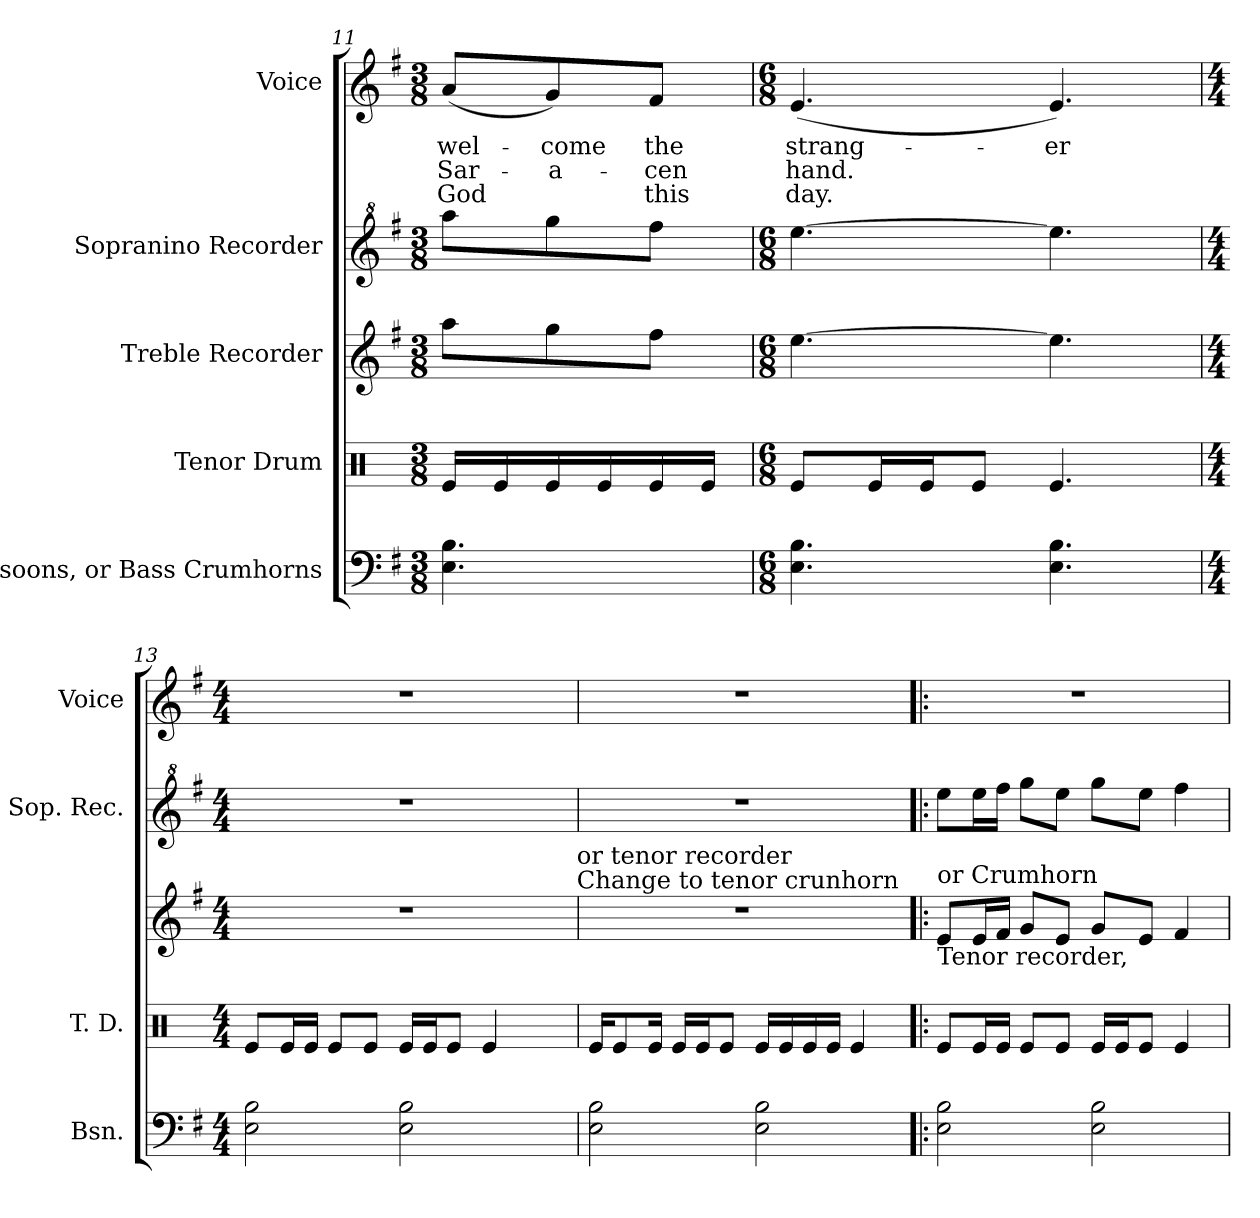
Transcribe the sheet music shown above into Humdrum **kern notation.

**kern	**kern	**kern	**kern	**kern	**text	**text	**text
*part5	*part4	*part3	*part2	*part1	*part1	*part1	*part1
*staff5	*staff4	*staff3	*staff2	*staff1	*staff1	*staff1	*staff1
*I"Bassoons, or Bass Crumhorns	*I"Tenor Drum	*I"Treble Recorder	*I"Sopranino Recorder	*I"Voice	*	*	*
*I'Bsn.	*I'T. D.	*	*I'Sop. Rec.	*I'Voice	*	*	*
*clefF4	*clefX	*clefG2	*clefG^2	*clefG2	*	*	*
*	*	*	*ITrd-7c-12	*	*	*	*
*k[f#]	*k[]	*k[f#]	*k[f#]	*k[f#]	*	*	*
*G:	*C:	*G:	*G:	*G:	*	*	*
*M3/8	*M3/8	*M3/8	*M3/8	*M3/8	*	*	*
=11	=11	=11	=11	=11	=11	=11	=11
!	!	!	!	!	!LO:LY:b:color=#000000	!LO:LY:b:color=#000000	!LO:LY:b:color=#000000
4.Ei\ 4.Bi	16Rei/LL	8aai\L	8aaaai\L	(8ai/L	wel-	Sar-	God
.	16Rei/	.	.	.	.	.	.
!	!	!	!	!	!LO:LY:b:color=#000000	!LO:LY:b:color=#000000	!
.	16Rei/	8ggi\	8ggggi\	8gi/)	-come	-a-	.
.	16Rei/	.	.	.	.	.	.
!	!	!	!	!	!LO:LY:b:color=#000000	!LO:LY:b:color=#000000	!LO:LY:b:color=#000000
.	16Rei/	8ff#i\J	8ffff#i\J	8f#i/J	the	-cen	this
.	16Rei/JJ	.	.	.	.	.	.
=12	=12	=12	=12	=12	=12	=12	=12
*M6/8	*M6/8	*M6/8	*M6/8	*M6/8	*	*	*
!	!	!	!	!	!LO:LY:b:color=#000000	!LO:LY:b:color=#000000	!LO:LY:b:color=#000000
4.Ei\ 4.Bi	8Rei/L	[4.eei\	[4.eeeei\	(4.ei/	strang-	hand.	day.
.	16Rei/L	.	.	.	.	.	.
.	16Rei/J	.	.	.	.	.	.
.	8Rei/J	.	.	.	.	.	.
!	!	!	!	!	!LO:LY:b:color=#000000	!	!
4.Ei\ 4.Bi	4.Rei/	4.eei\]	4.eeeei\]	4.ei/)	-er	.	.
=13	=13	=13	=13	=13	=13	=13	=13
*M4/4	*M4/4	*M4/4	*M4/4	*M4/4	*	*	*
*MM112	*	*	*MM112	*MM112	*	*	*
*	*	*^	*	*	*	*	*
2Ei\ 2Bi	8Rei/L	1r	2ryy	1r	1r	.	.	.
.	16Rei/L	.	.	.	.	.	.	.
.	16Rei/JJ	.	.	.	.	.	.	.
.	8Rei/L	.	.	.	.	.	.	.
.	8Rei/J	.	.	.	.	.	.	.
2Ei\ 2Bi	16Rei/LL	.	4ryy	.	.	.	.	.
.	16Rei/J	.	.	.	.	.	.	.
.	8Rei/J	.	.	.	.	.	.	.
.	4Rei/	.	8ryy	.	.	.	.	.
.	.	.	16ryy	.	.	.	.	.
.	.	.	32ryy	.	.	.	.	.
.	.	.	64ryy	.	.	.	.	.
.	.	.	128...ryy	.	.	.	.	.
!	!	!	!LO:TX:a:t=Change to tenor crunhorn	!	!	!	!	!
!	!	!	!LO:TX:t=or tenor recorder	!	!	!	!	!
.	.	.	1024ryy	.	.	.	.	.
*	*	*v	*v	*	*	*	*	*
=14	=14	=14	=14	=14	=14	=14	=14
2Ei\ 2Bi	16Rei/KL	1r	1r	1r	.	.	.
.	8Rei/	.	.	.	.	.	.
.	16Rei/Jk	.	.	.	.	.	.
.	16Rei/LL	.	.	.	.	.	.
.	16Rei/J	.	.	.	.	.	.
.	8Rei/J	.	.	.	.	.	.
2Ei\ 2Bi	16Rei/LL	.	.	.	.	.	.
.	16Rei/	.	.	.	.	.	.
.	16Rei/	.	.	.	.	.	.
.	16Rei/JJ	.	.	.	.	.	.
.	4Rei/	.	.	.	.	.	.
!!LO:PB:g=z
=15!|:	=15!|:	=15!|:	=15!|:	=15!|:	=15!|:	=15!|:	=15!|:
!	!	!LO:TX:b:t=Tenor recorder,	!	!	!	!	!
!	!	!LO:TX:t=or Crumhorn	!	!	!	!	!
2Ei\ 2Bi	8Rei/L	8ei/L	8eeeei\L	1r	.	.	.
.	16Rei/L	16ei/L	16eeeei\L	.	.	.	.
.	16Rei/JJ	16f#i/JJ	16ffff#i\JJ	.	.	.	.
.	8Rei/L	8gi/L	8ggggi\L	.	.	.	.
.	8Rei/J	8ei/J	8eeeei\J	.	.	.	.
2Ei\ 2Bi	16Rei/LL	8gi/L	8ggggi\L	.	.	.	.
.	16Rei/J	.	.	.	.	.	.
.	8Rei/J	8ei/J	8eeeei\J	.	.	.	.
.	4Rei/	4f#i/	4ffff#i\	.	.	.	.
=	=	=	=	=	=	=	=
*-	*-	*-	*-	*-	*-	*-	*-
